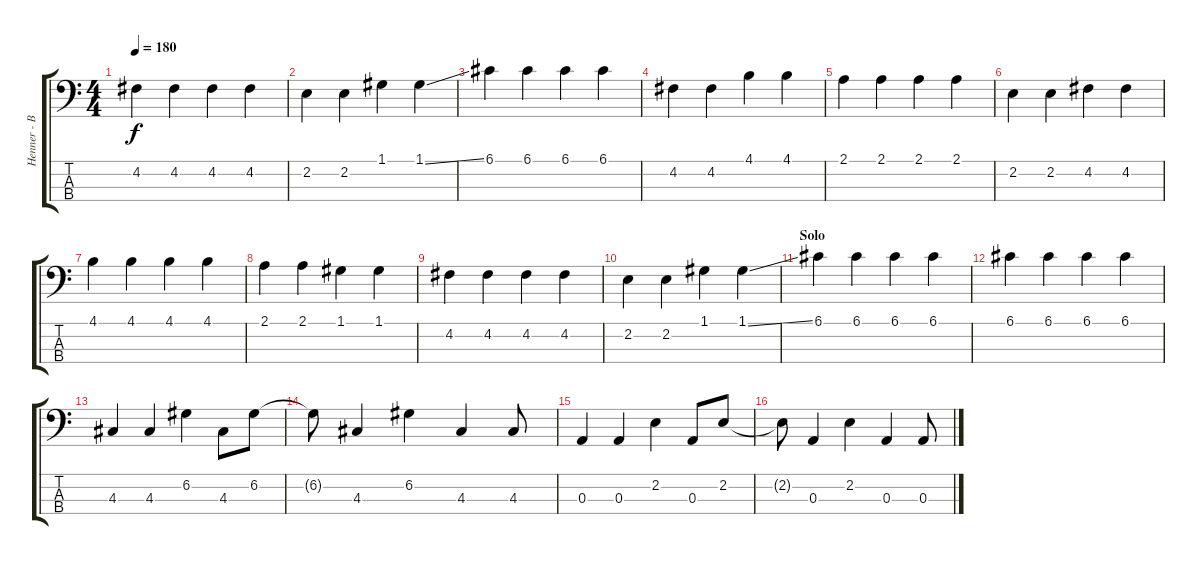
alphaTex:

\track ("Henner - Bass" "Henner - B") {instrument electricbassfinger}
\staff {score tabs}
\tuning (G2 D2 A1 E1) {hide}
\ts (4 4)
\tempo 180
\clef f4
\ks c
4.2.4{dy f} 4.2.4 4.2.4 4.2.4 |
2.2.4 2.2.4 1.1.4 1.1{ss}.4 |
6.1.4 6.1.4 6.1.4 6.1.4 |
4.2.4 4.2.4 4.1.4 4.1.4 |
2.1.4 2.1.4 2.1.4 2.1.4 |
2.2.4 2.2.4 4.2.4 4.2.4 |
4.1.4 4.1.4 4.1.4 4.1.4 |
2.1.4 2.1.4 1.1.4 1.1.4 |
4.2.4 4.2.4 4.2.4 4.2.4 |
2.2.4 2.2.4 1.1.4 1.1{ss}.4 |
\section ("" "Solo")
6.1.4 6.1.4 6.1.4 6.1.4 |
6.1.4 6.1.4 6.1.4 6.1.4 |
4.3.4 4.3.4 6.2.4 4.3.8 6.2.8 |
6.2{t}.8 4.3.4 6.2.4 4.3.4 4.3.8 |
0.3.4 0.3.4 2.2.4 0.3.8 2.2.8 |
2.2{t}.8 0.3.4 2.2.4 0.3.4 0.3.8
